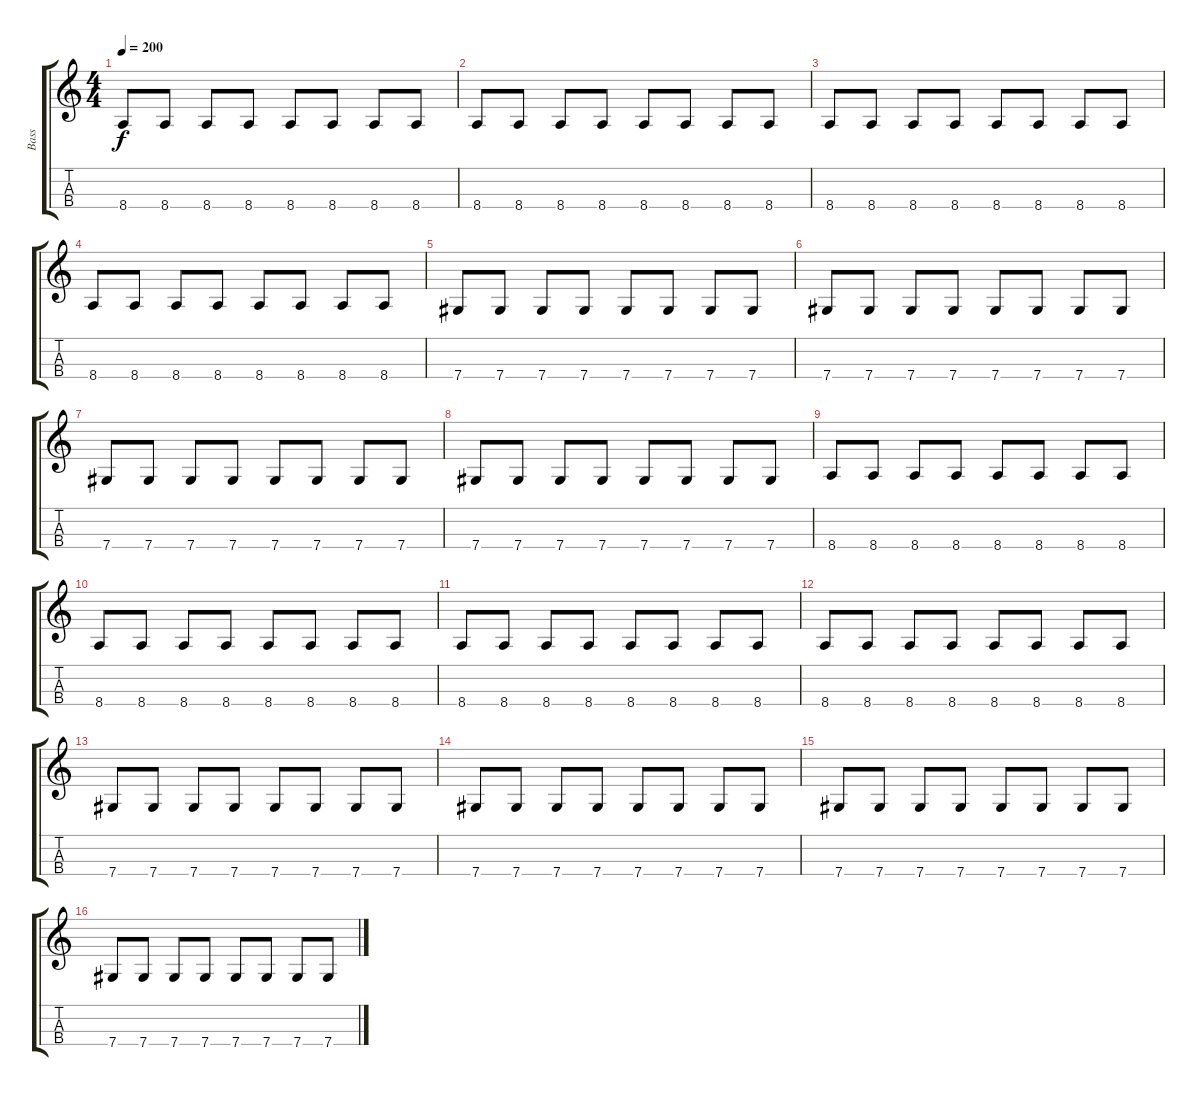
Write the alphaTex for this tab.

\track ("Bass" "Bass") {instrument electricbasspick}
\staff {score tabs}
\tuning (Gb3 Db3 Ab2 Db2) {hide}
\ts (4 4)
\tempo 200
\clef g2
\ks c
8.4.8{dy f} 8.4.8 8.4.8 8.4.8 8.4.8 8.4.8 8.4.8 8.4.8 |
8.4.8 8.4.8 8.4.8 8.4.8 8.4.8 8.4.8 8.4.8 8.4.8 |
8.4.8 8.4.8 8.4.8 8.4.8 8.4.8 8.4.8 8.4.8 8.4.8 |
8.4.8 8.4.8 8.4.8 8.4.8 8.4.8 8.4.8 8.4.8 8.4.8 |
7.4.8 7.4.8 7.4.8 7.4.8 7.4.8 7.4.8 7.4.8 7.4.8 |
7.4.8 7.4.8 7.4.8 7.4.8 7.4.8 7.4.8 7.4.8 7.4.8 |
7.4.8 7.4.8 7.4.8 7.4.8 7.4.8 7.4.8 7.4.8 7.4.8 |
7.4.8 7.4.8 7.4.8 7.4.8 7.4.8 7.4.8 7.4.8 7.4.8 |
8.4.8 8.4.8 8.4.8 8.4.8 8.4.8 8.4.8 8.4.8 8.4.8 |
8.4.8 8.4.8 8.4.8 8.4.8 8.4.8 8.4.8 8.4.8 8.4.8 |
8.4.8 8.4.8 8.4.8 8.4.8 8.4.8 8.4.8 8.4.8 8.4.8 |
8.4.8 8.4.8 8.4.8 8.4.8 8.4.8 8.4.8 8.4.8 8.4.8 |
7.4.8 7.4.8 7.4.8 7.4.8 7.4.8 7.4.8 7.4.8 7.4.8 |
7.4.8 7.4.8 7.4.8 7.4.8 7.4.8 7.4.8 7.4.8 7.4.8 |
7.4.8 7.4.8 7.4.8 7.4.8 7.4.8 7.4.8 7.4.8 7.4.8 |
7.4.8 7.4.8 7.4.8 7.4.8 7.4.8 7.4.8 7.4.8 7.4.8
